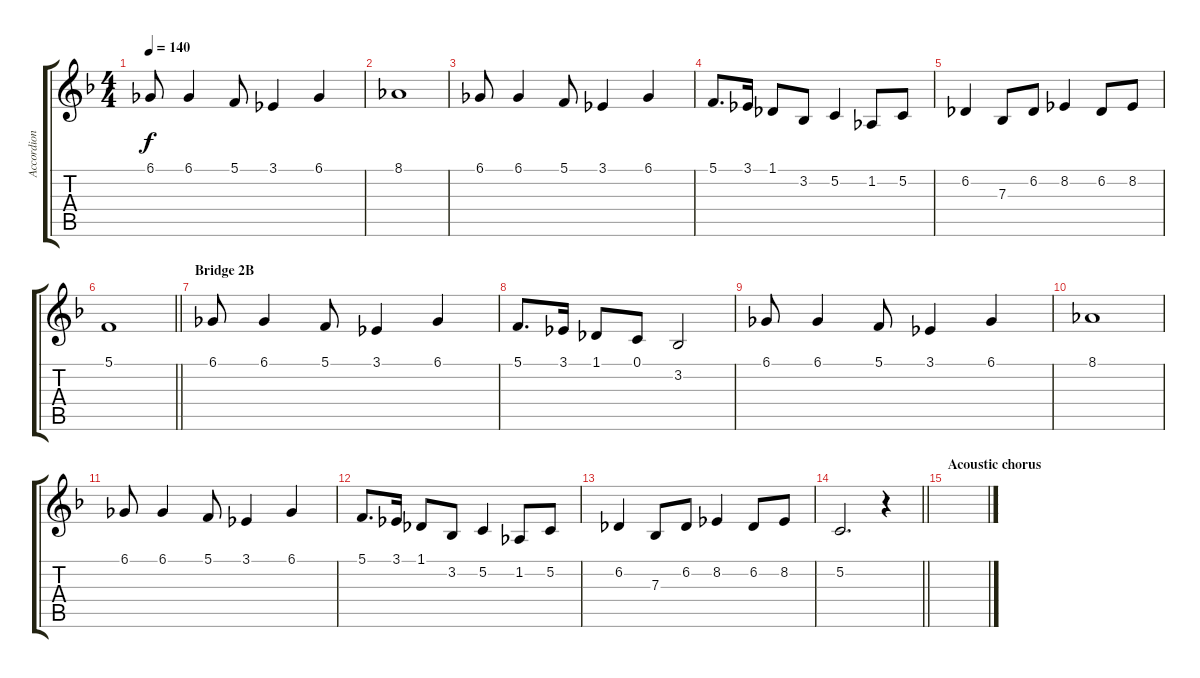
\track ("Accordion" "Accordion") {instrument accordion}
\staff {score tabs}
\tuning (C4 G3 Eb3 Bb2 F2 C2) {hide}
\ts (4 4)
\tempo 140
\clef g2
\ks dminor
6.1.8{dy f} 6.1.4 5.1.8 3.1.4 6.1.4 |
8.1.1 |
6.1.8 6.1.4 5.1.8 3.1.4 6.1.4 |
5.1.8{d} 3.1.16 1.1.8 3.2.8 5.2.4 1.2.8 5.2.8 |
6.2.4 7.3.8 6.2.8 8.2.4 6.2.8 8.2.8 |
\barLineRight lightlight
5.1.1 |
\section ("" "Bridge 2B")
6.1.8 6.1.4 5.1.8 3.1.4 6.1.4 |
5.1.8{d} 3.1.16 1.1.8 0.1.8 3.2.2 |
6.1.8 6.1.4 5.1.8 3.1.4 6.1.4 |
8.1.1 |
6.1.8 6.1.4 5.1.8 3.1.4 6.1.4 |
5.1.8{d} 3.1.16 1.1.8 3.2.8 5.2.4 1.2.8 5.2.8 |
6.2.4 7.3.8 6.2.8 8.2.4 6.2.8 8.2.8 |
\barLineRight lightlight
5.2.2{d} r.4 |
\section ("" "Acoustic chorus")
